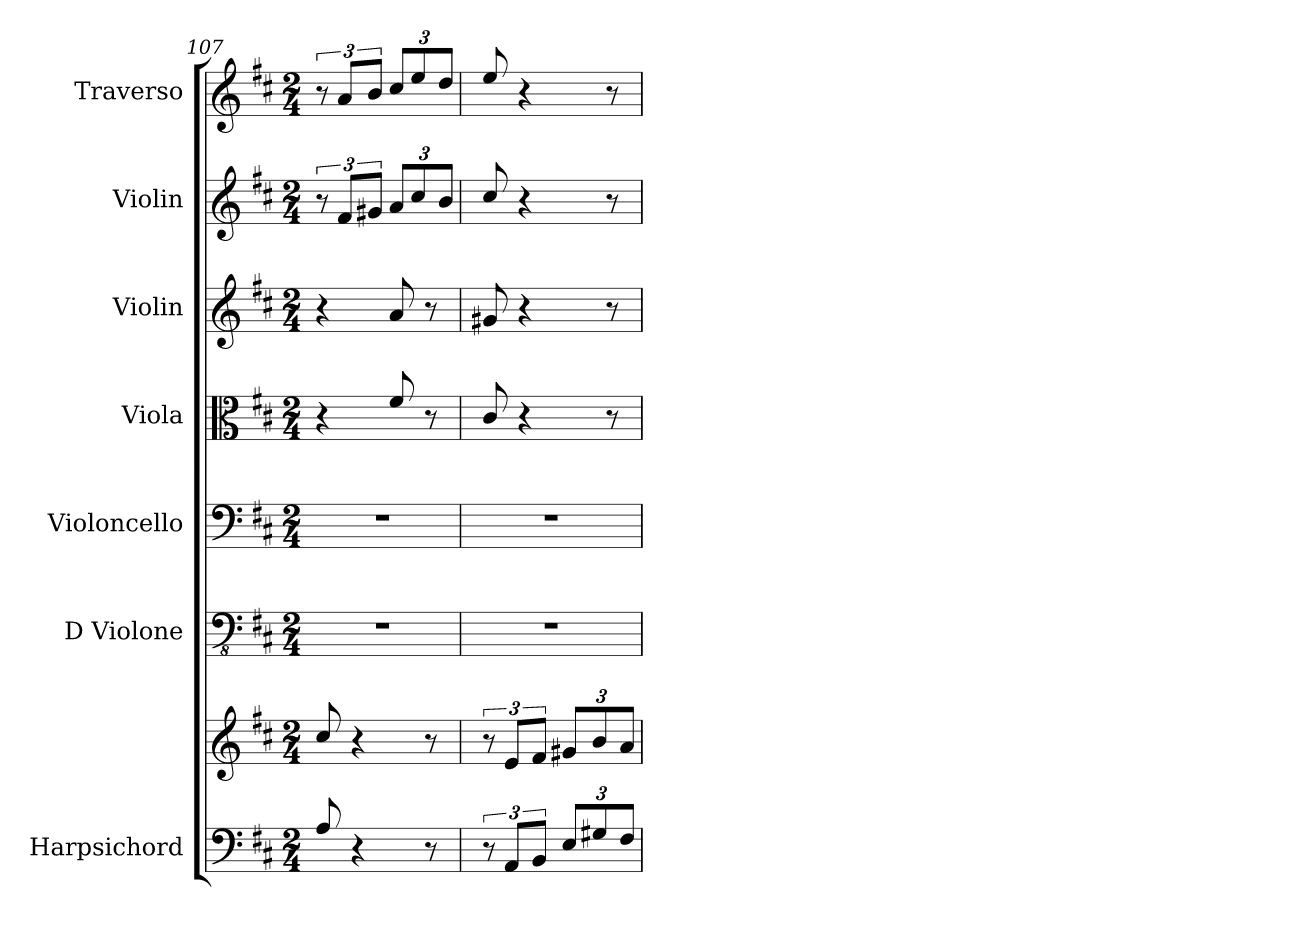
**kern	**kern	**kern	**kern	**kern	**kern	**kern	**kern
*part7	*part7	*part6	*part5	*part4	*part3	*part2	*part1
*staff8	*staff7	*staff6	*staff5	*staff4	*staff3	*staff2	*staff1
*I"Harpsichord	*	*I"D Violone	*I"Violoncello	*I"Viola	*I"Violin	*I"Violin	*I"Traverso
*I'Hch.	*	*I'D Vne.	*I'Vc.	*I'Vla.	*I'Vln.	*I'Vln.	*I'Trv.
*clefF4	*clefG2	*clefFv4	*clefF4	*clefC3	*clefG2	*clefG2	*clefG2
*	*	*ITrd7c12	*	*	*	*	*
*k[f#c#]	*k[f#c#]	*k[f#c#]	*k[f#c#]	*k[f#c#]	*k[f#c#]	*k[f#c#]	*k[f#c#]
*M2/4	*M2/4	*M2/4	*M2/4	*M2/4	*M2/4	*M2/4	*M2/4
=107	=107	=107	=107	=107	=107	=107	=107
8A/	8cc#/	2r	2r	4r	4r	12r	12r
.	.	.	.	.	.	12f#/L	12a/L
4r	4r	.	.	.	.	.	.
.	.	.	.	.	.	12g#X/J	12b/J
*	*	*	*	*	*	*Xbrackettup	*Xbrackettup
.	.	.	.	8f#/	8a/	12a/L	12cc#/L
.	.	.	.	.	.	12cc#/	12ee/
8r	8r	.	.	8r	8r	.	.
.	.	.	.	.	.	12b/J	12dd/J
=108	=108	=108	=108	=108	=108	=108	=108
12r	12r	2r	2r	8c#/	8g#X/	8cc#/	8ee/
12AA/L	12e/L	.	.	.	.	.	.
.	.	.	.	4r	4r	4r	4r
12BB/J	12f#/J	.	.	.	.	.	.
*Xbrackettup	*Xbrackettup	*	*	*	*	*	*
12E/L	12g#X/L	.	.	.	.	.	.
12G#X/	12b/	.	.	.	.	.	.
.	.	.	.	8r	8r	8r	8r
12F#/J	12a/J	.	.	.	.	.	.
=	=	=	=	=	=	=	=
*-	*-	*-	*-	*-	*-	*-	*-
